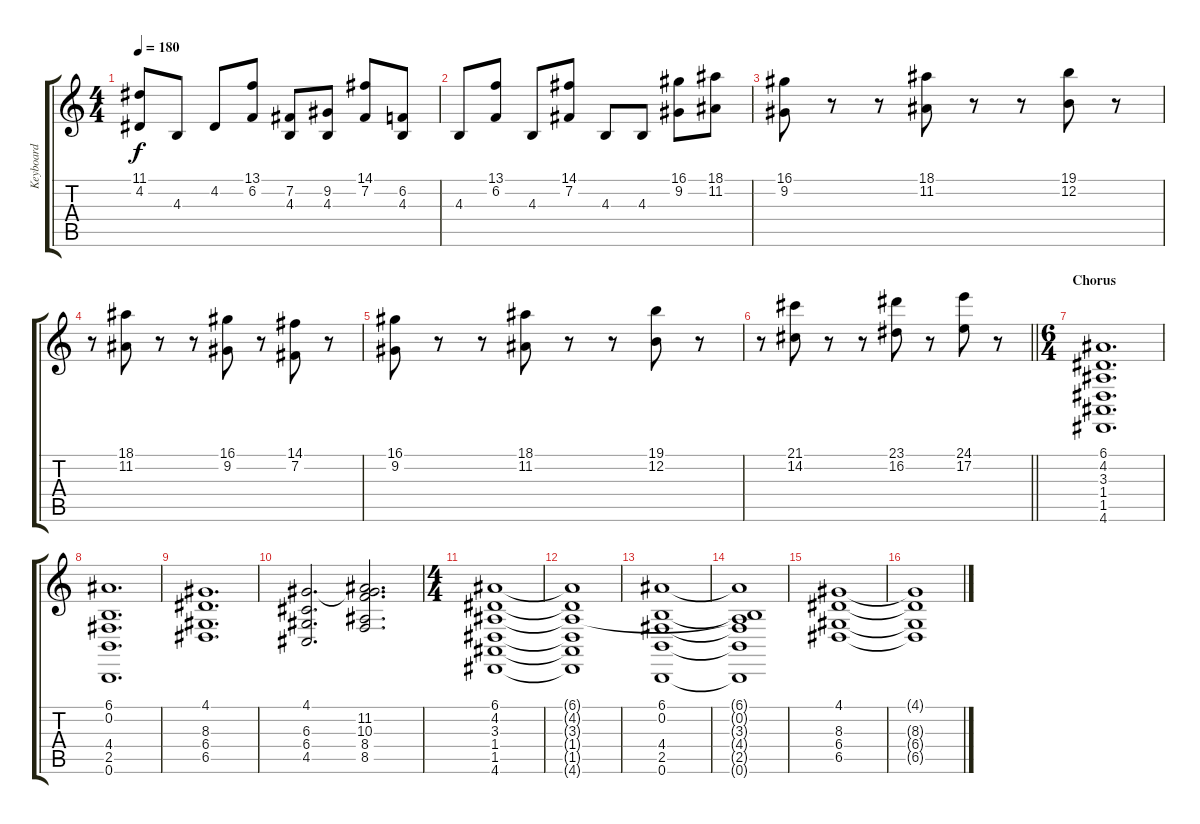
\track ("Keyboard" "Keyboard") {instrument synthbrass1}
\staff {score tabs}
\tuning (E4 B3 G3 D3 A2 B1) {hide}
\ts (4 4)
\tempo 180
\clef g2
\ks c
(11.1 4.2).8{dy f} 4.3.8 4.2.8 (13.1 6.2).8 (7.2 4.3).8 (9.2 4.3).8 (14.1 7.2).8 (6.2 4.3).8 |
4.3.8 (13.1 6.2).8 4.3.8 (14.1 7.2).8 4.3.8 4.3.8 (16.1 9.2).8 (18.1 11.2).8 |
(16.1 9.2).8 r.8 r.8 (18.1 11.2).8 r.8 r.8 (19.1 12.2).8 r.8 |
r.8 (18.1 11.2).8 r.8 r.8 (16.1 9.2).8 r.8 (14.1 7.2).8 r.8 |
(16.1 9.2).8 r.8 r.8 (18.1 11.2).8 r.8 r.8 (19.1 12.2).8 r.8 |
\barLineRight lightlight
r.8 (21.1 14.2).8 r.8 r.8 (23.1 16.2).8 r.8 (24.1 17.2).8 r.8 |
\ts (6 4)
\section ("" "Chorus")
(6.1 4.2 3.3 1.4 1.5 4.6).1{d instrument stringensemble1} |
(6.1 0.2 4.4 2.5 0.6).1{d} |
(4.1 8.3 6.4 6.5).1{d} |
(4.1 6.3 6.4 4.5).2{d} (4.1{t} 11.2 10.3 8.4 8.5).2{d} |
\ts (4 4)
(6.1 4.2 3.3 1.4 1.5 4.6).1 |
(6.1{t} 4.2{t} 3.3{t} 1.4{t} 1.5{t} 4.6{t}).1 |
(6.1 0.2 4.4 2.5 0.6).1 |
(6.1{t} 0.2{t} 3.3{t} 4.4{t} 2.5{t} 0.6{t}).1 |
(4.1 8.3 6.4 6.5).1 |
(4.1{t} 8.3{t} 6.4{t} 6.5{t}).1
